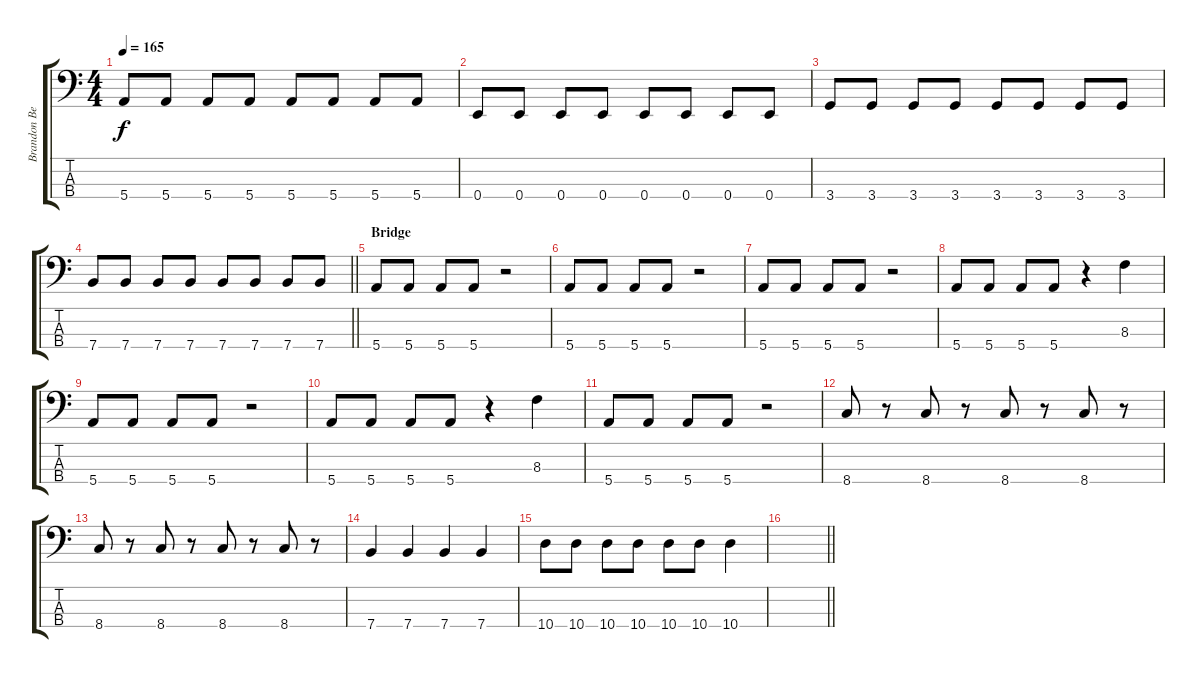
\track ("Brandon Belsky-Bass" "Brandon Be") {instrument electricbasspick}
\staff {score tabs}
\tuning (G2 D2 A1 E1) {hide}
\ts (4 4)
\tempo 165
\clef f4
\ks c
5.4.8{dy f} 5.4.8 5.4.8 5.4.8 5.4.8 5.4.8 5.4.8 5.4.8 |
0.4.8 0.4.8 0.4.8 0.4.8 0.4.8 0.4.8 0.4.8 0.4.8 |
3.4.8 3.4.8 3.4.8 3.4.8 3.4.8 3.4.8 3.4.8 3.4.8 |
\barLineRight lightlight
7.4.8 7.4.8 7.4.8 7.4.8 7.4.8 7.4.8 7.4.8 7.4.8 |
\section ("" "Bridge")
5.4.8 5.4.8 5.4.8 5.4.8 r.2 |
5.4.8 5.4.8 5.4.8 5.4.8 r.2 |
5.4.8 5.4.8 5.4.8 5.4.8 r.2 |
5.4.8 5.4.8 5.4.8 5.4.8 r.4 8.3.4 |
5.4.8 5.4.8 5.4.8 5.4.8 r.2 |
5.4.8 5.4.8 5.4.8 5.4.8 r.4 8.3.4 |
5.4.8 5.4.8 5.4.8 5.4.8 r.2 |
8.4.8 r.8 8.4.8 r.8 8.4.8 r.8 8.4.8 r.8 |
8.4.8 r.8 8.4.8 r.8 8.4.8 r.8 8.4.8 r.8 |
7.4.4 7.4.4 7.4.4 7.4.4 |
10.4.8 10.4.8 10.4.8 10.4.8 10.4.8 10.4.8 10.4.4 |
\barLineRight lightlight
